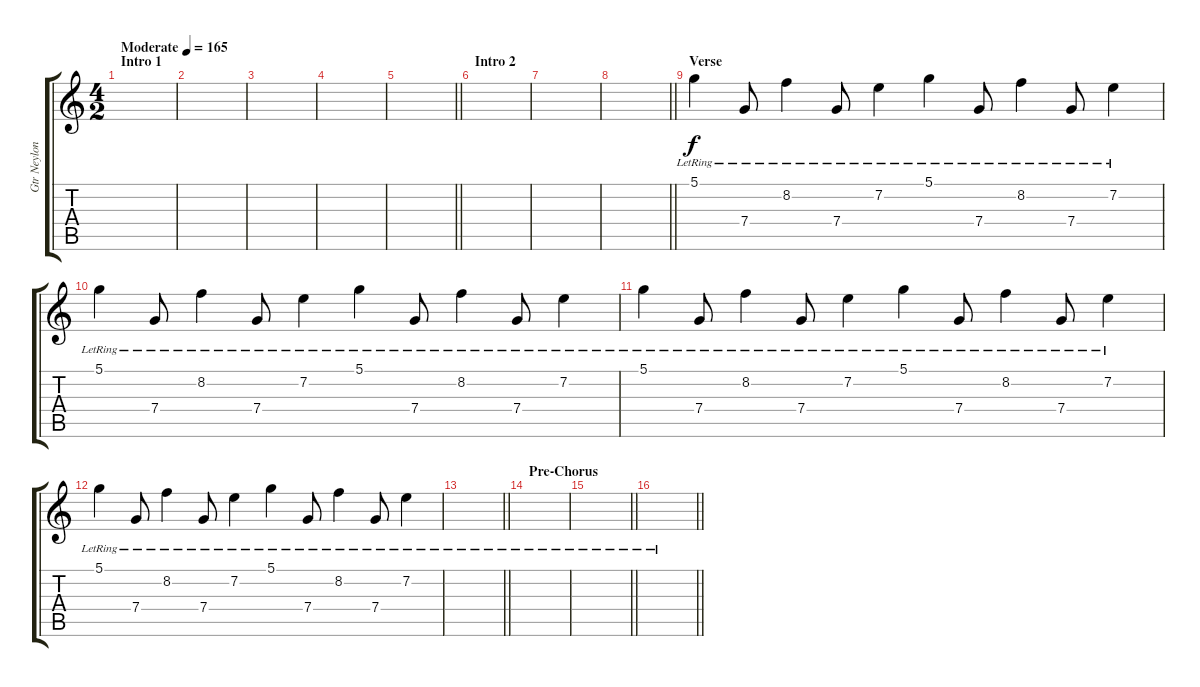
\track ("Gtr Neylon" "Gtr Neylon") {instrument acousticguitarnylon}
\staff {score tabs}
\tuning (D4 A3 F3 C3 G2 C2) {hide}
\ts (4 2)
\section ("" "Intro 1")
\tempo (165 "Moderate")
\clef g2
\ks c
|
|
|
|
\barLineRight lightlight
|
\section ("" "Intro 2")
|
|
\barLineRight lightlight
|
\section ("" "Verse")
5.1{lr}.4 7.4{lr}.8 8.2{lr}.4 7.4{lr}.8 7.2{lr}.4 5.1{lr}.4 7.4{lr}.8 8.2{lr}.4 7.4{lr}.8 7.2{lr}.4 |
5.1{lr}.4 7.4{lr}.8 8.2{lr}.4 7.4{lr}.8 7.2{lr}.4 5.1{lr}.4 7.4{lr}.8 8.2{lr}.4 7.4{lr}.8 7.2{lr}.4 |
5.1{lr}.4 7.4{lr}.8 8.2{lr}.4 7.4{lr}.8 7.2{lr}.4 5.1{lr}.4 7.4{lr}.8 8.2{lr}.4 7.4{lr}.8 7.2{lr}.4 |
5.1{lr}.4 7.4{lr}.8 8.2{lr}.4 7.4{lr}.8 7.2{lr}.4 5.1{lr}.4 7.4{lr}.8 8.2{lr}.4 7.4{lr}.8 7.2{lr}.4 |
\barLineRight lightlight
|
\section ("" "Pre-Chorus")
|
\barLineRight lightlight
|
\barLineRight lightlight
